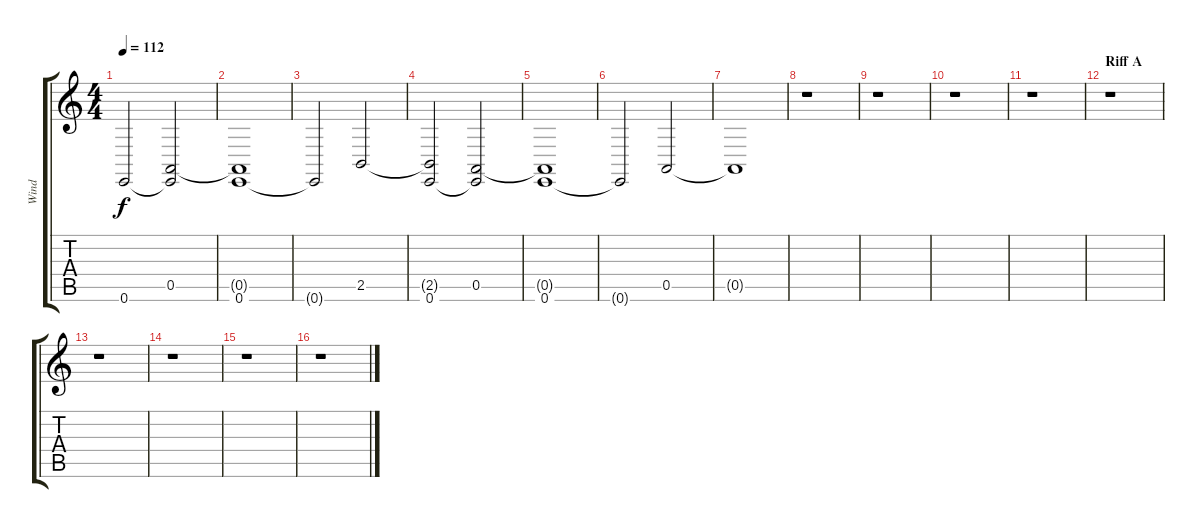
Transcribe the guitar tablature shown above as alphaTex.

\track ("Wind" "Wind") {instrument seashore}
\staff {score tabs}
\tuning (E4 B3 G3 D3 A2 E2) {hide}
\ts (4 4)
\tempo 112
\clef g2
\ks c
0.6{t}.2{dy f} (0.5 0.6{t}).2 |
(0.5{t} 0.6).1 |
0.6{t}.2 2.5.2 |
(2.5{t} 0.6).2 (0.5 0.6{t}).2 |
(0.5{t} 0.6).1 |
0.6{t}.2 0.5.2 |
0.5{t}.1 |
r.1 |
r.1 |
r.1 |
r.1 |
\section ("" "Riff A")
r.1 |
r.1 |
r.1 |
r.1 |
r.1
